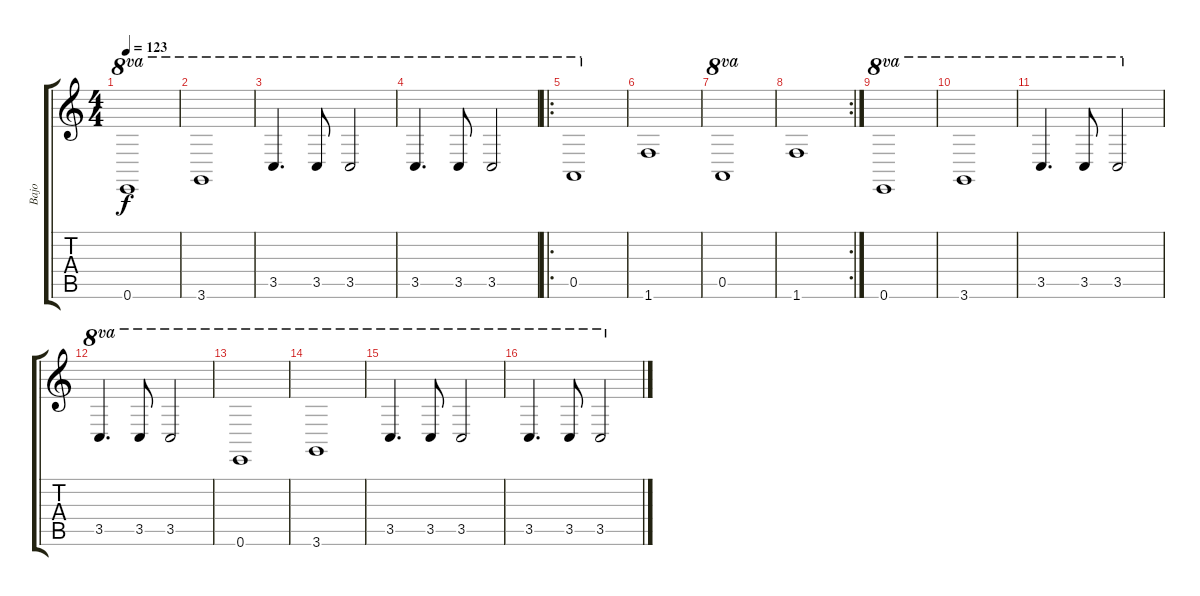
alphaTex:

\track ("Bajo" "Bajo") {instrument electricbassfinger}
\staff {score tabs}
\tuning (E4 B3 G3 D3 A2 E2) {hide}
\ts (4 4)
\tempo 123
\clef g2
\ks c
0.6.1{ot 8va dy f} |
3.6.1{ot 8va} |
3.5.4{d ot 8va} 3.5.8{ot 8va} 3.5.2{ot 8va} |
3.5.4{d ot 8va} 3.5.8{ot 8va} 3.5.2{ot 8va} |
\ro
0.5.1{ot 8va} |
1.6.1 |
0.5.1{ot 8va} |
\rc 2
1.6.1 |
0.6.1{ot 8va} |
3.6.1{ot 8va} |
3.5.4{d ot 8va} 3.5.8{ot 8va} 3.5.2{ot 8va} |
3.5.4{d ot 8va} 3.5.8{ot 8va} 3.5.2{ot 8va} |
0.6.1{ot 8va} |
3.6.1{ot 8va} |
3.5.4{d ot 8va} 3.5.8{ot 8va} 3.5.2{ot 8va} |
3.5.4{d ot 8va} 3.5.8{ot 8va} 3.5.2{ot 8va}
